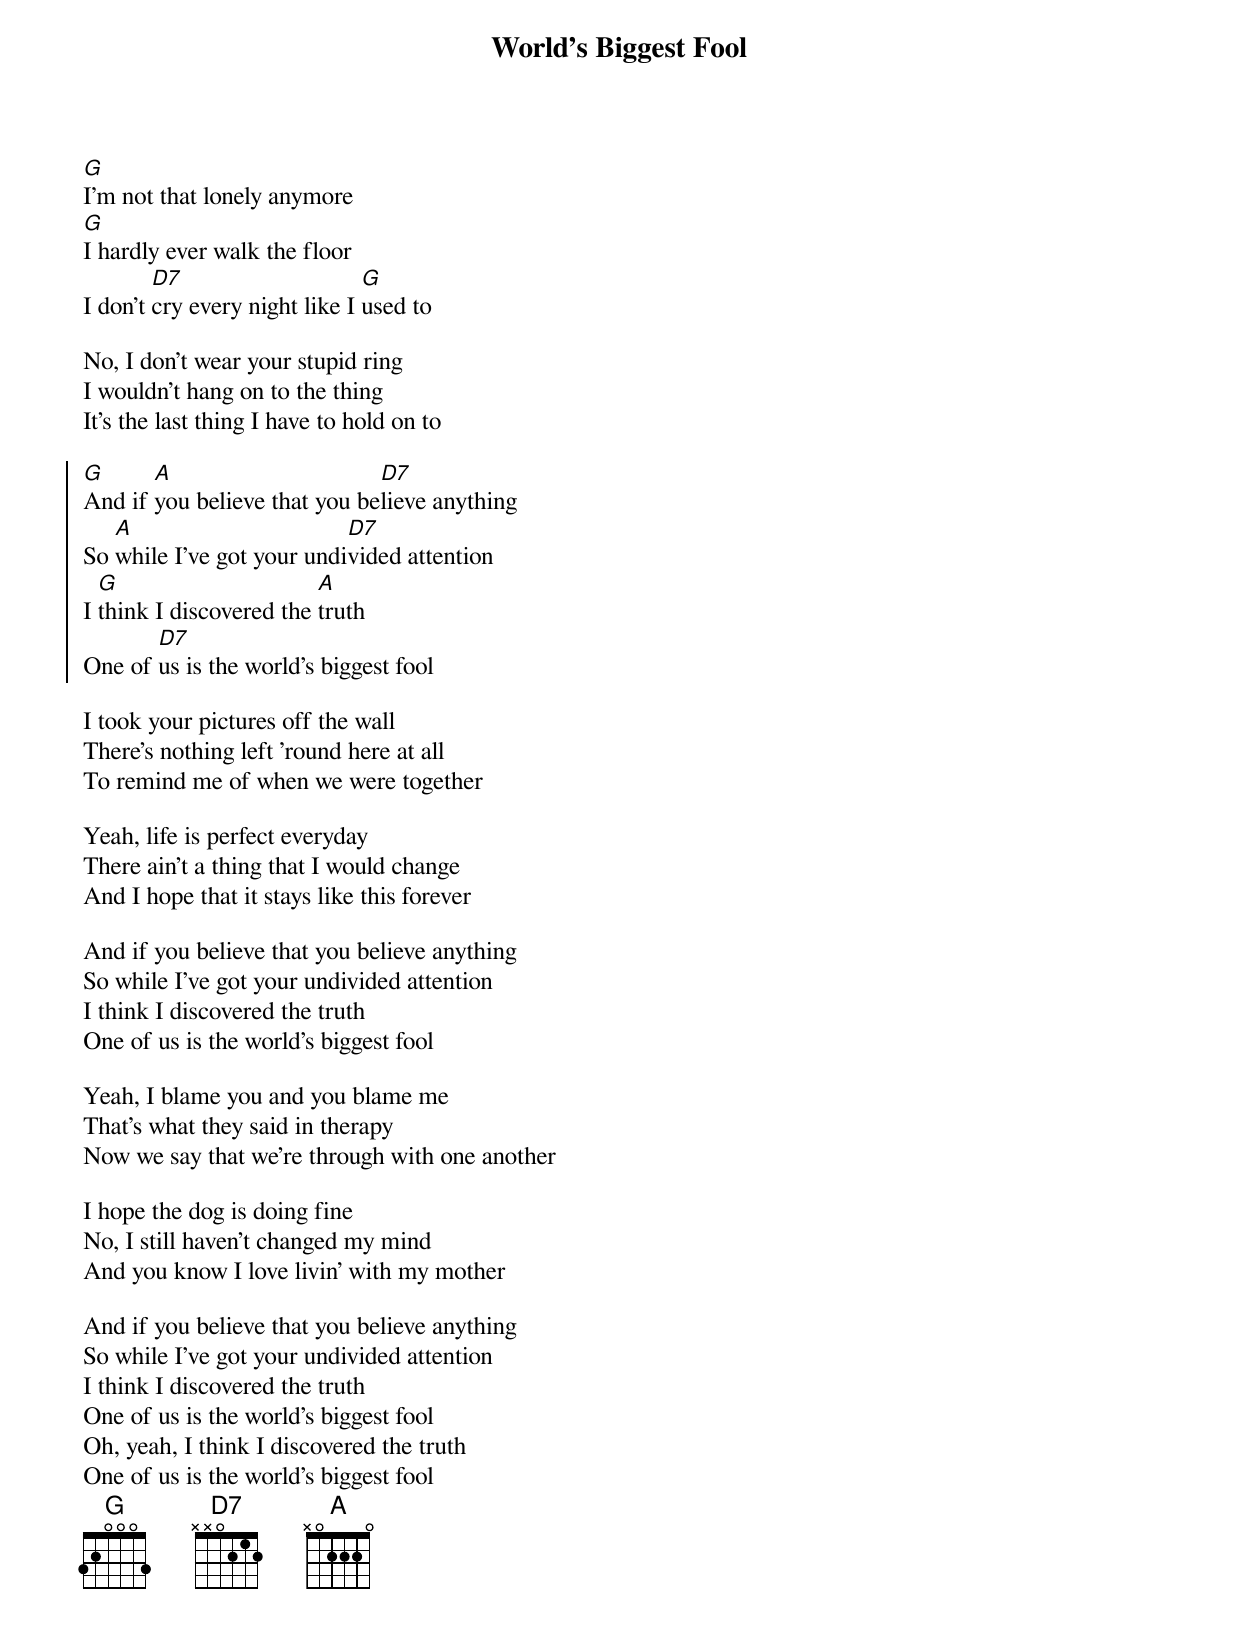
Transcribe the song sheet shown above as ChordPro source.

{title: World's Biggest Fool}

[G]I'm not that lonely anymore
[G]I hardly ever walk the floor
I don't [D7]cry every night like I [G]used to

No, I don't wear your stupid ring
I wouldn't hang on to the thing
It's the last thing I have to hold on to

{start_of_chorus}
[G]And if [A]you believe that you be[D7]lieve anything
So [A]while I've got your undi[D7]vided attention
I [G]think I discovered the [A]truth
One of [D7]us is the world's biggest fool
{end_of_chorus}

I took your pictures off the wall
There's nothing left 'round here at all
To remind me of when we were together

Yeah, life is perfect everyday
There ain't a thing that I would change
And I hope that it stays like this forever

And if you believe that you believe anything
So while I've got your undivided attention
I think I discovered the truth
One of us is the world's biggest fool

Yeah, I blame you and you blame me
That's what they said in therapy
Now we say that we're through with one another

I hope the dog is doing fine
No, I still haven't changed my mind
And you know I love livin' with my mother

And if you believe that you believe anything
So while I've got your undivided attention
I think I discovered the truth
One of us is the world's biggest fool
Oh, yeah, I think I discovered the truth
One of us is the world's biggest fool
